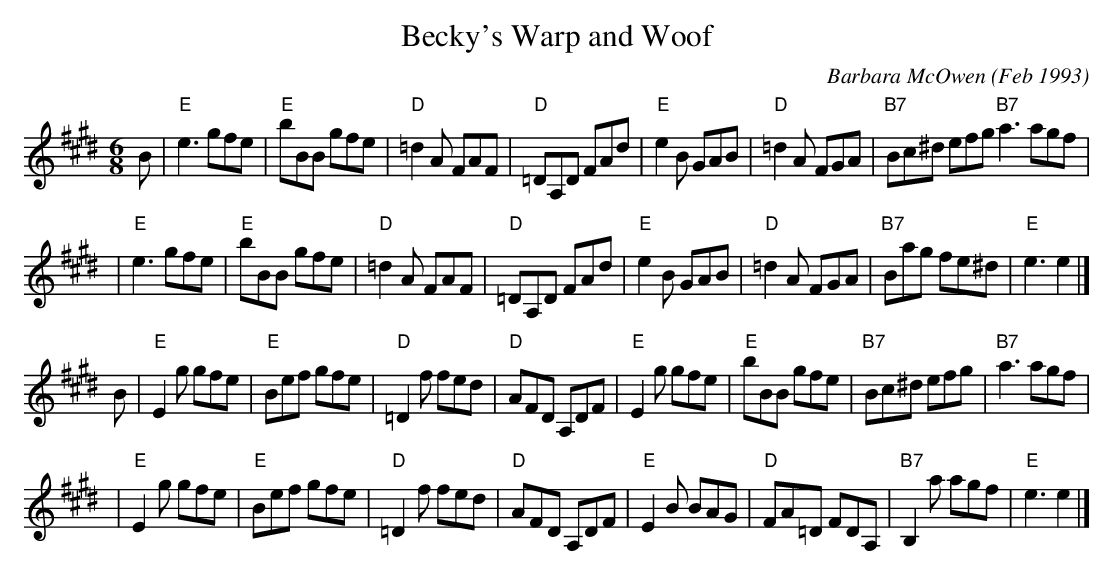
X:1
T: Becky's Warp and Woof
C: Barbara McOwen (Feb 1993)
M: 6/8
L: 1/8
K: E
B \
| "E"e3 gfe | "E"bBB gfe | "D"=d2A FAF | "D"=DA,D FAd \
| "E"e2B GAB | "D"=d2A FGA | "B7"Bc^d efg "B7"a3 agf |
| "E"e3 gfe | "E"bBB gfe | "D"=d2A FAF | "D"=DA,D FAd \
| "E"e2B GAB | "D"=d2A FGA | "B7"Bag fe^d | "E"e3 e2 |]
B \
| "E"E2g gfe | "E"Bef gfe | "D"=D2f fed | "D"AFD A,DF \
| "E"E2g gfe | "E"bBB gfe | "B7"Bc^d efg | "B7"a3 agf |
| "E"E2g gfe | "E"Bef gfe | "D"=D2f fed | "D"AFD A,DF \
| "E"E2B BAG | "D"FA=D FDA, | "B7"B,2a agf | "E"e3 e2 |]
